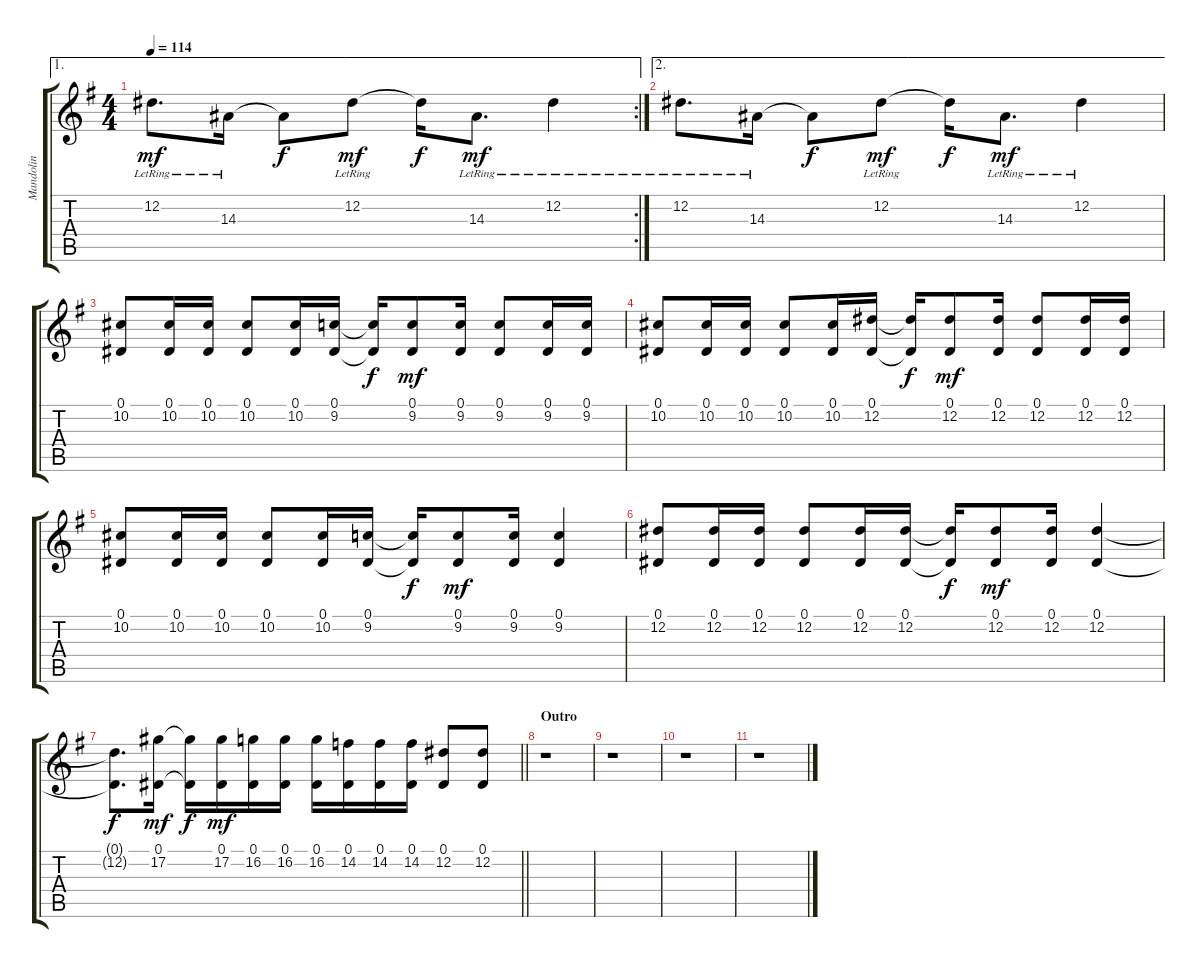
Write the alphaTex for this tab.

\track ("Mandolin" "Mandolin") {instrument koto}
\staff {score tabs}
\tuning (Eb4 Eb4 Ab3 Eb3 Bb2 Eb2) {hide}
\ae 1
\rc 2
\ts (4 4)
\tempo 114
\clef g2
\ks g
12.2{lr}.8{d dy mf} 14.3{lr}.16 14.3{t}.8{dy f} 12.2{lr}.8{dy mf} 12.2{t}.16{dy f} 14.3{lr}.8{d dy mf} 12.2{lr}.4 |
\ae 2
12.2{lr}.8{d} 14.3{lr}.16 14.3{t}.8{dy f} 12.2{lr}.8{dy mf} 12.2{t}.16{dy f} 14.3{lr}.8{d dy mf} 12.2{lr}.4 |
(0.1 10.2).8 (0.1 10.2).16 (0.1 10.2).16 (0.1 10.2).8 (0.1 10.2).16 (0.1 9.2).16 (0.1{t} 9.2{t}).16{dy f} (0.1 9.2).8{dy mf} (0.1 9.2).16 (0.1 9.2).8 (0.1 9.2).16 (0.1 9.2).16 |
(0.1 10.2).8 (0.1 10.2).16 (0.1 10.2).16 (0.1 10.2).8 (0.1 10.2).16 (0.1 12.2).16 (0.1{t} 12.2{t}).16{dy f} (0.1 12.2).8{dy mf} (0.1 12.2).16 (0.1 12.2).8 (0.1 12.2).16 (0.1 12.2).16 |
(0.1 10.2).8 (0.1 10.2).16 (0.1 10.2).16 (0.1 10.2).8 (0.1 10.2).16 (0.1 9.2).16 (0.1{t} 9.2{t}).16{dy f} (0.1 9.2).8{dy mf} (0.1 9.2).16 (0.1 9.2).4 |
(0.1 12.2).8 (0.1 12.2).16 (0.1 12.2).16 (0.1 12.2).8 (0.1 12.2).16 (0.1 12.2).16 (0.1{t} 12.2{t}).16{dy f} (0.1 12.2).8{dy mf} (0.1 12.2).16 (0.1 12.2).4 |
\barLineRight lightlight
(0.1{t} 12.2{t}).8{d dy f} (0.1 17.2).16{dy mf} (0.1{t} 17.2{t}).16{dy f} (0.1 17.2).16{dy mf} (0.1 16.2).16 (0.1 16.2).16 (0.1 16.2).16 (0.1 14.2).16 (0.1 14.2).16 (0.1 14.2).16 (0.1 12.2).8 (0.1 12.2).8 |
\section ("" "Outro")
r.1 |
r.1 |
r.1 |
r.1
